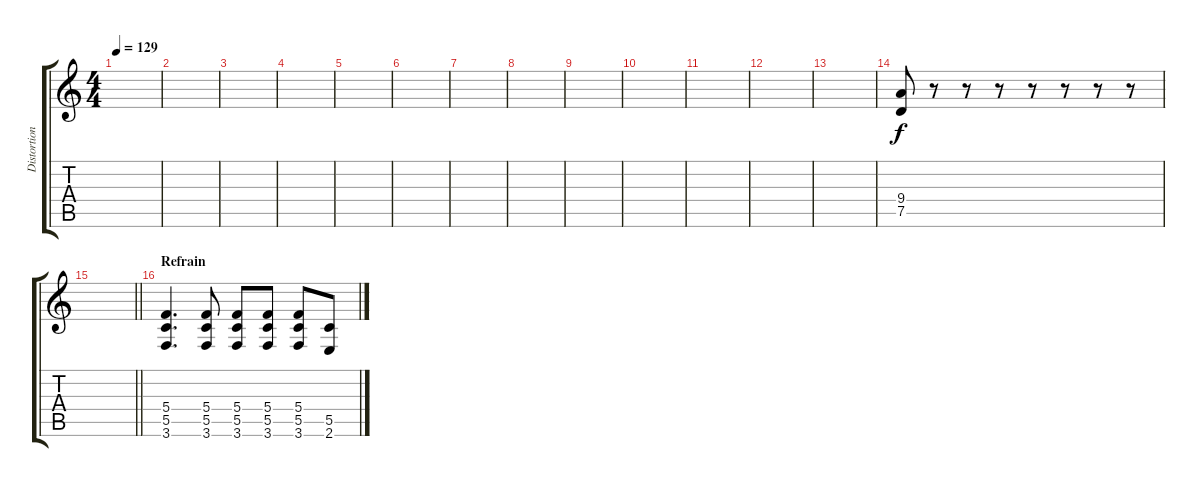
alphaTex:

\track ("Distortion Rhythm" "Distortion") {instrument distortionguitar}
\staff {score tabs}
\tuning (D4 A3 F3 C3 G2 D2) {hide}
\ts (4 4)
\tempo 129
\clef g2
\ks c
|
|
|
|
|
|
|
|
|
|
|
|
|
(9.4 7.5).8 r.8 r.8 r.8 r.8 r.8 r.8 r.8 |
\barLineRight lightlight
|
\section ("" "Refrain")
(5.4 5.5 3.6).4{d volume 15} (5.4 5.5 3.6).8 (5.4 5.5 3.6).8 (5.4 5.5 3.6).8 (5.4 5.5 3.6).8 (5.5 2.6).8
